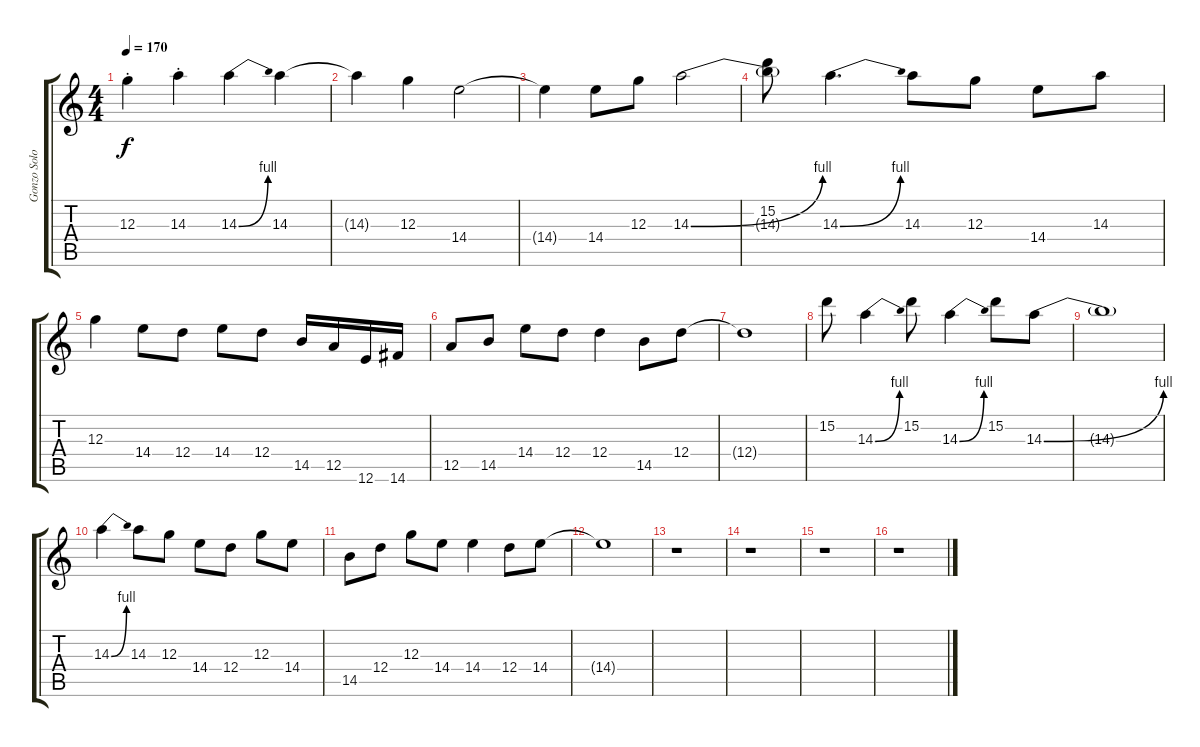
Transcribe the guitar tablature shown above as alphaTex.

\track ("Gonzo Solo" "Gonzo Solo") {instrument distortionguitar}
\staff {score tabs}
\tuning (E4 B3 G3 D3 A2 E2) {hide}
\ts (4 4)
\tempo 170
\clef g2
\ks c
12.3{st}.4{dy f} 14.3{st}.4 14.3{be (bend 0 0 60 4)}.4 14.3.4 |
14.3{t}.4 12.3.4 14.4.2 |
14.4{t}.4 14.4.8 12.3.8 14.3{be (bend 0 0 60 4)}.2 |
(15.2 14.3{t}).8 14.3{be (bend 0 0 60 4)}.4{d} 14.3.8 12.3.8 14.4.8 14.3.8 |
12.3.4 14.4.8 12.4.8 14.4.8 12.4.8 14.5.16 12.5.16 12.6.16 14.6.16 |
12.5.8 14.5.8 14.4.8 12.4.8 12.4.4 14.5.8 12.4.8 |
12.4{t}.1 |
15.2.8 14.3{be (bend 0 0 60 4)}.4 15.2.8 14.3{be (bend 0 0 60 4)}.4 15.2.8 14.3{be (bend 0 0 60 4)}.8 |
14.3{t}.1 |
14.3{be (bend 0 0 60 4)}.4 14.3.8 12.3.8 14.4.8 12.4.8 12.3.8 14.4.8 |
14.5.8 12.4.8 12.3.8 14.4.8 14.4.4 12.4.8 14.4.8 |
14.4{t}.1 |
r.1 |
r.1 |
r.1 |
r.1
